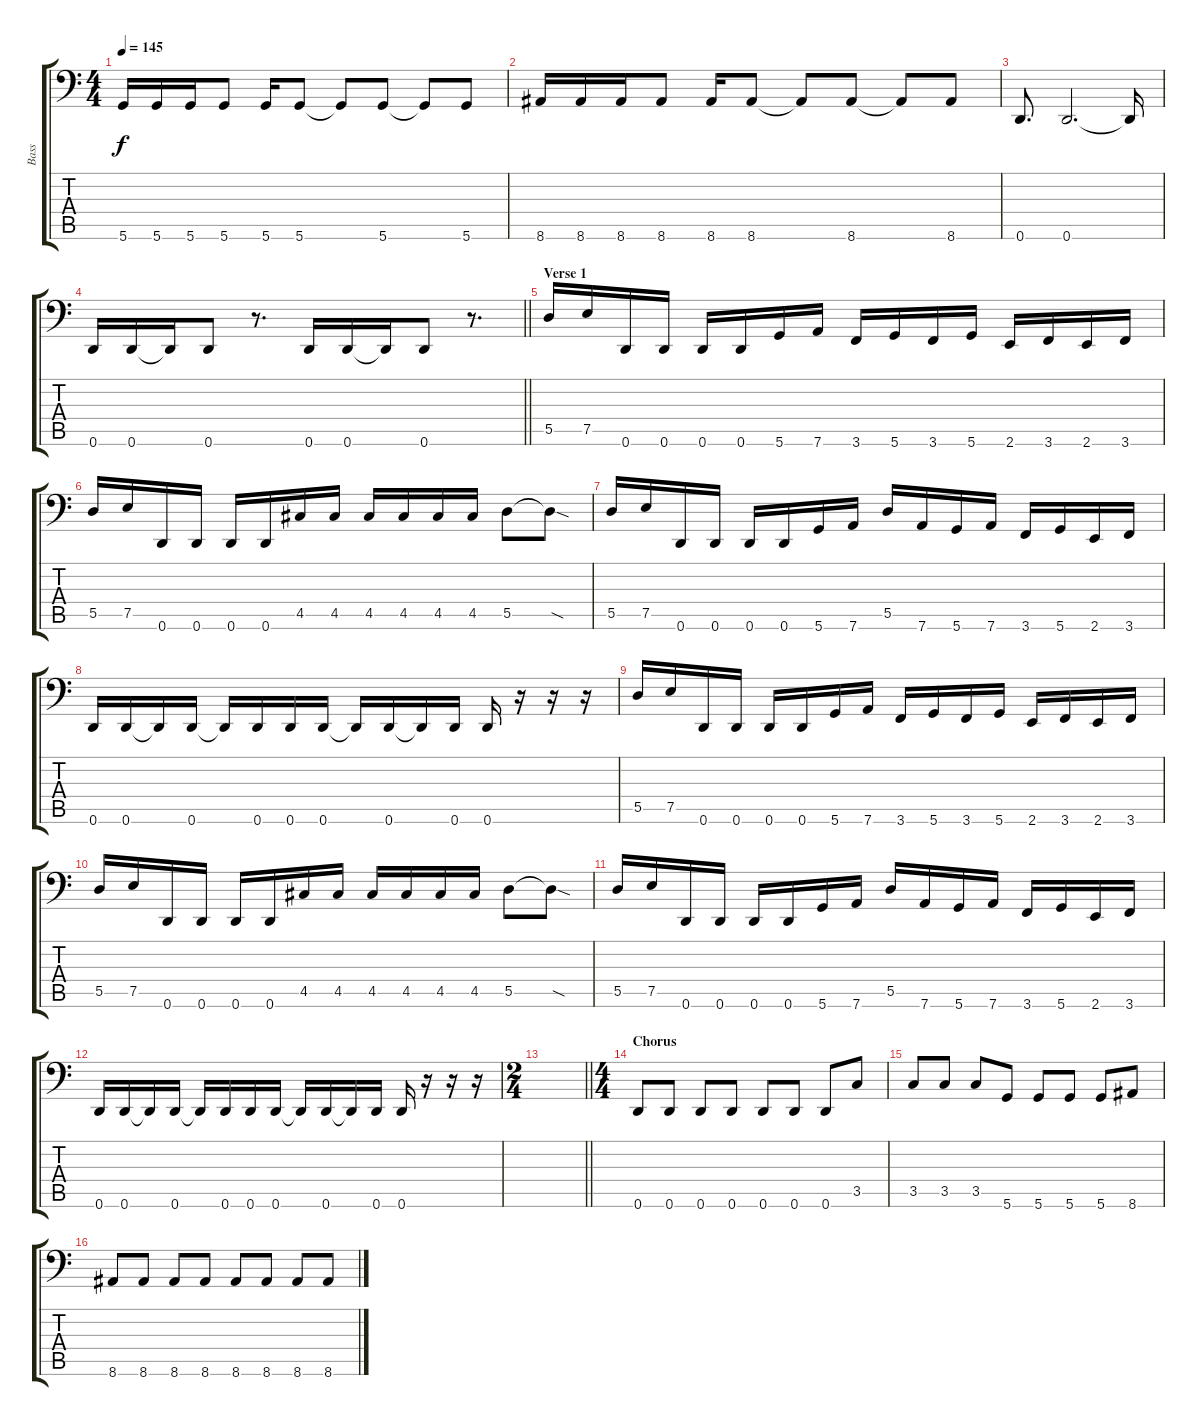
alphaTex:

\track ("Bass" "Bass") {instrument electricbasspick}
\staff {score tabs}
\tuning (E3 B2 G2 D2 A1 D1) {hide}
\ts (4 4)
\tempo 145
\clef f4
\ks c
5.6.16{dy f} 5.6.16 5.6.16 5.6.8 5.6.16 5.6.8 5.6{t}.8 5.6.8 5.6{t}.8 5.6.8 |
8.6.16 8.6.16 8.6.16 8.6.8 8.6.16 8.6.8 8.6{t}.8 8.6.8 8.6{t}.8 8.6.8 |
0.6.8{d} 0.6.2{d} 0.6{t}.16 |
\barLineRight lightlight
0.6.16 0.6.16 0.6{t}.16 0.6.8 r.8{d} 0.6.16 0.6.16 0.6{t}.16 0.6.8 r.8{d} |
\section ("" "Verse 1")
5.5.16 7.5.16 0.6.16 0.6.16 0.6.16 0.6.16 5.6.16 7.6.16 3.6.16 5.6.16 3.6.16 5.6.16 2.6.16 3.6.16 2.6.16 3.6.16 |
5.5.16 7.5.16 0.6.16 0.6.16 0.6.16 0.6.16 4.5.16 4.5.16 4.5.16 4.5.16 4.5.16 4.5.16 5.5.8 5.5{sod t}.8 |
5.5.16 7.5.16 0.6.16 0.6.16 0.6.16 0.6.16 5.6.16 7.6.16 5.5.16 7.6.16 5.6.16 7.6.16 3.6.16 5.6.16 2.6.16 3.6.16 |
0.6.16 0.6.16 0.6{t}.16 0.6.16 0.6{t}.16 0.6.16 0.6.16 0.6.16 0.6{t}.16 0.6.16 0.6{t}.16 0.6.16 0.6.16 r.16 r.16 r.16 |
5.5.16 7.5.16 0.6.16 0.6.16 0.6.16 0.6.16 5.6.16 7.6.16 3.6.16 5.6.16 3.6.16 5.6.16 2.6.16 3.6.16 2.6.16 3.6.16 |
5.5.16 7.5.16 0.6.16 0.6.16 0.6.16 0.6.16 4.5.16 4.5.16 4.5.16 4.5.16 4.5.16 4.5.16 5.5.8 5.5{sod t}.8 |
5.5.16 7.5.16 0.6.16 0.6.16 0.6.16 0.6.16 5.6.16 7.6.16 5.5.16 7.6.16 5.6.16 7.6.16 3.6.16 5.6.16 2.6.16 3.6.16 |
0.6.16 0.6.16 0.6{t}.16 0.6.16 0.6{t}.16 0.6.16 0.6.16 0.6.16 0.6{t}.16 0.6.16 0.6{t}.16 0.6.16 0.6.16 r.16 r.16 r.16 |
\ts (2 4)
\barLineRight lightlight
|
\ts (4 4)
\section ("" "Chorus")
0.6.8 0.6.8 0.6.8 0.6.8 0.6.8 0.6.8 0.6.8 3.5.8 |
3.5.8 3.5.8 3.5.8 5.6.8 5.6.8 5.6.8 5.6.8 8.6.8 |
8.6.8 8.6.8 8.6.8 8.6.8 8.6.8 8.6.8 8.6.8 8.6.8
